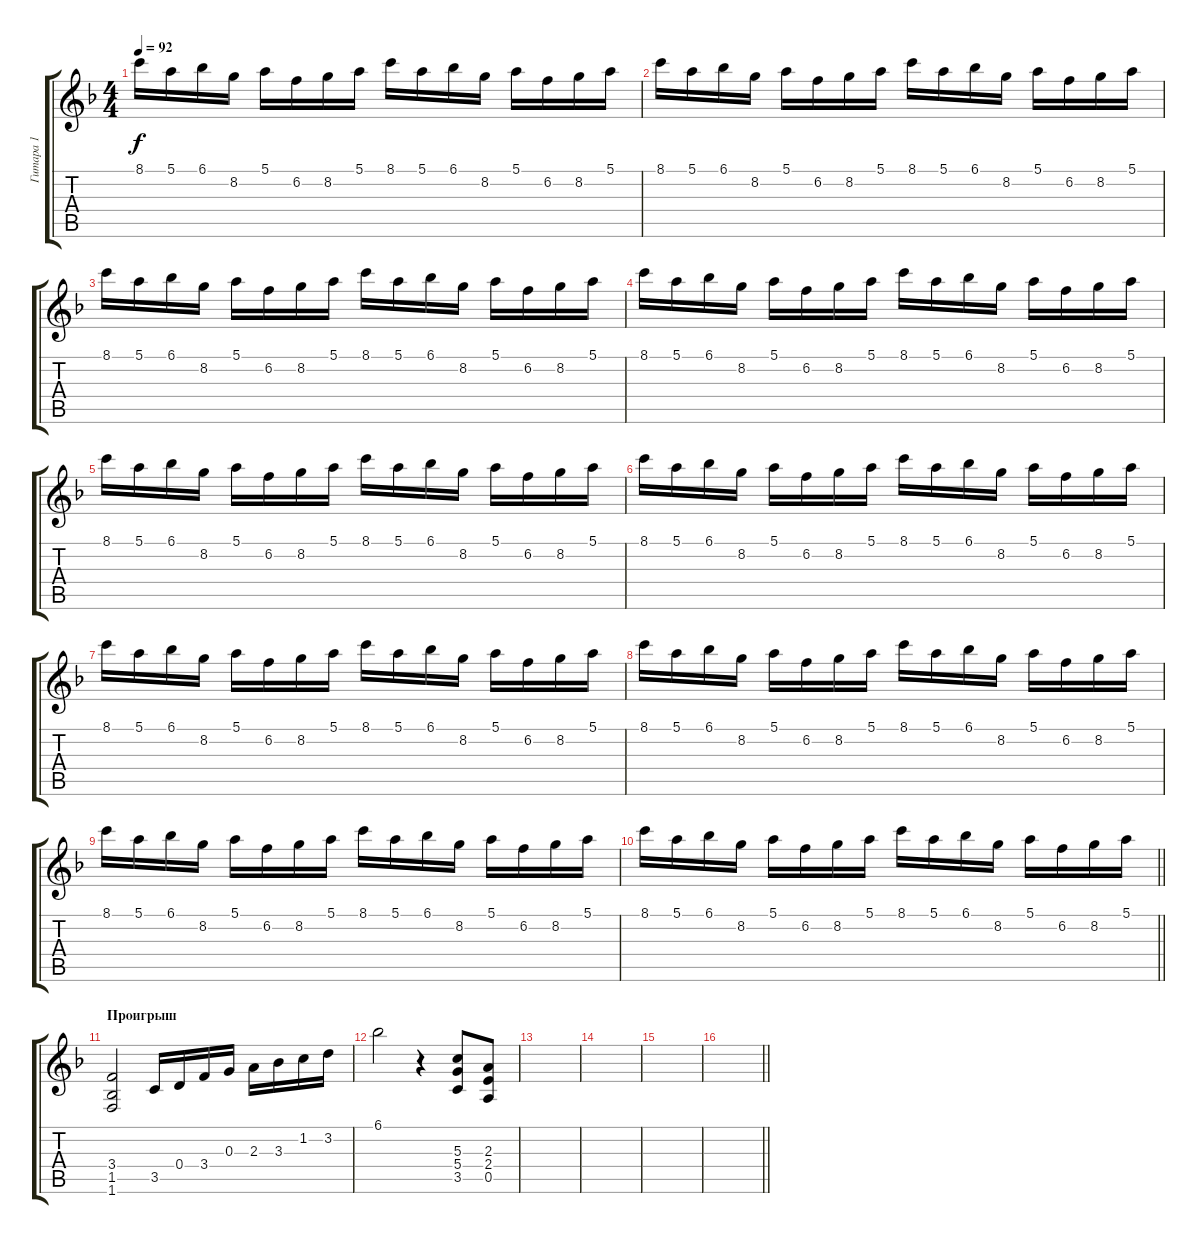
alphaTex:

\track ("Гитара 1" "Гитара 1") {instrument distortionguitar}
\staff {score tabs}
\tuning (E4 B3 G3 D3 A2 E2) {hide}
\ts (4 4)
\tempo 92
\clef g2
\ks dminor
8.1.16{dy f} 5.1.16 6.1.16 8.2.16 5.1.16 6.2.16 8.2.16 5.1.16 8.1.16 5.1.16 6.1.16 8.2.16 5.1.16 6.2.16 8.2.16 5.1.16 |
8.1.16 5.1.16 6.1.16 8.2.16 5.1.16 6.2.16 8.2.16 5.1.16 8.1.16 5.1.16 6.1.16 8.2.16 5.1.16 6.2.16 8.2.16 5.1.16 |
8.1.16 5.1.16 6.1.16 8.2.16 5.1.16 6.2.16 8.2.16 5.1.16 8.1.16 5.1.16 6.1.16 8.2.16 5.1.16 6.2.16 8.2.16 5.1.16 |
8.1.16 5.1.16 6.1.16 8.2.16 5.1.16 6.2.16 8.2.16 5.1.16 8.1.16 5.1.16 6.1.16 8.2.16 5.1.16 6.2.16 8.2.16 5.1.16 |
8.1.16 5.1.16 6.1.16 8.2.16 5.1.16 6.2.16 8.2.16 5.1.16 8.1.16 5.1.16 6.1.16 8.2.16 5.1.16 6.2.16 8.2.16 5.1.16 |
8.1.16 5.1.16 6.1.16 8.2.16 5.1.16 6.2.16 8.2.16 5.1.16 8.1.16 5.1.16 6.1.16 8.2.16 5.1.16 6.2.16 8.2.16 5.1.16 |
8.1.16 5.1.16 6.1.16 8.2.16 5.1.16 6.2.16 8.2.16 5.1.16 8.1.16 5.1.16 6.1.16 8.2.16 5.1.16 6.2.16 8.2.16 5.1.16 |
8.1.16 5.1.16 6.1.16 8.2.16 5.1.16 6.2.16 8.2.16 5.1.16 8.1.16 5.1.16 6.1.16 8.2.16 5.1.16 6.2.16 8.2.16 5.1.16 |
8.1.16 5.1.16 6.1.16 8.2.16 5.1.16 6.2.16 8.2.16 5.1.16 8.1.16 5.1.16 6.1.16 8.2.16 5.1.16 6.2.16 8.2.16 5.1.16 |
\barLineRight lightlight
8.1.16 5.1.16 6.1.16 8.2.16 5.1.16 6.2.16 8.2.16 5.1.16 8.1.16 5.1.16 6.1.16 8.2.16 5.1.16 6.2.16 8.2.16 5.1.16 |
\section ("" "Проигрыш")
(3.4 1.5 1.6).2 3.5.16 0.4.16 3.4.16 0.3.16 2.3.16 3.3.16 1.2.16 3.2.16 |
6.1.2 r.4 (5.3 5.4 3.5).8 (2.3 2.4 0.5).8 |
|
|
|
\barLineRight lightlight
